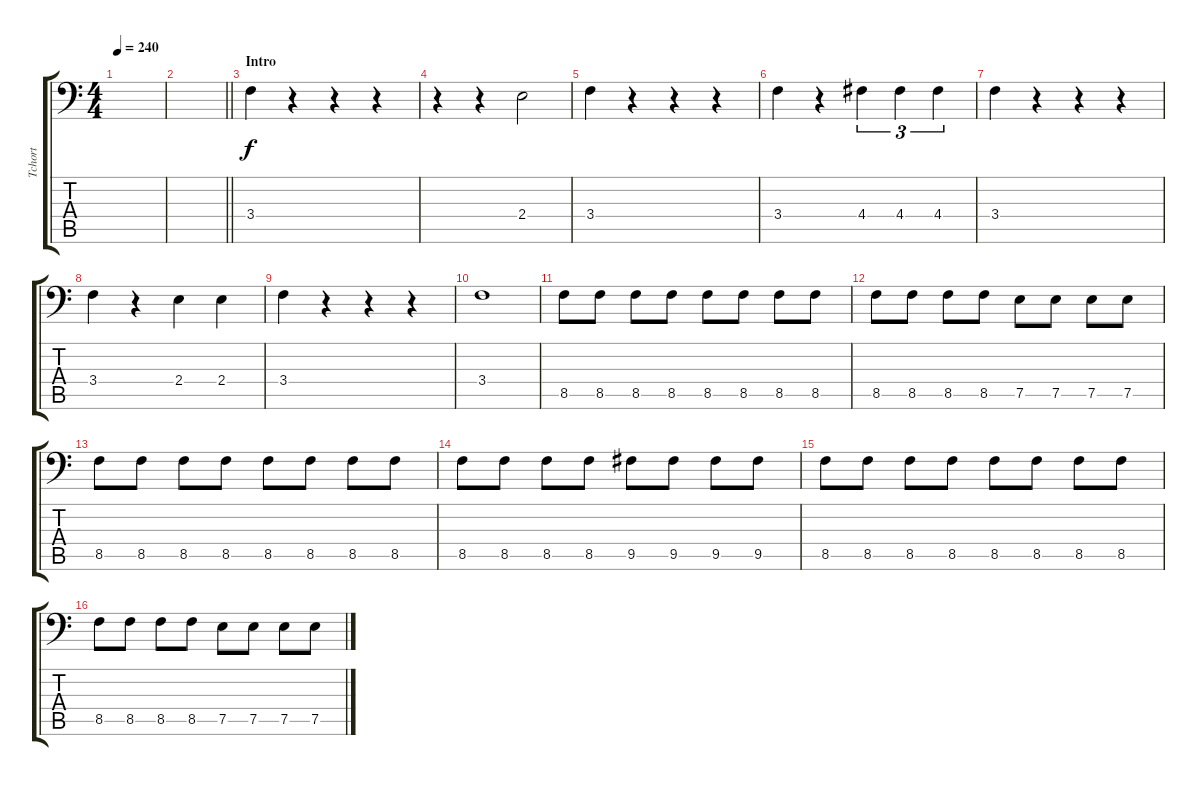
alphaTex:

\track ("Tchort" "Tchort") {instrument electricbasspick}
\staff {score tabs}
\tuning (E3 B2 G2 D2 A1 E1) {hide}
\ts (4 4)
\tempo 240
\clef f4
\ks c
|
\barLineRight lightlight
|
\section ("" "Intro")
3.4.4 r.4 r.4 r.4 |
r.4 r.4 2.4.2 |
3.4.4 r.4 r.4 r.4 |
3.4.4 r.4 4.4.4{tu (3 2)} 4.4.4{tu (3 2)} 4.4.4{tu (3 2)} |
3.4.4 r.4 r.4 r.4 |
3.4.4 r.4 2.4.4 2.4.4 |
3.4.4 r.4 r.4 r.4 |
3.4.1 |
8.5.8 8.5.8 8.5.8 8.5.8 8.5.8 8.5.8 8.5.8 8.5.8 |
8.5.8 8.5.8 8.5.8 8.5.8 7.5.8 7.5.8 7.5.8 7.5.8 |
8.5.8 8.5.8 8.5.8 8.5.8 8.5.8 8.5.8 8.5.8 8.5.8 |
8.5.8 8.5.8 8.5.8 8.5.8 9.5.8 9.5.8 9.5.8 9.5.8 |
8.5.8 8.5.8 8.5.8 8.5.8 8.5.8 8.5.8 8.5.8 8.5.8 |
8.5.8 8.5.8 8.5.8 8.5.8 7.5.8 7.5.8 7.5.8 7.5.8
